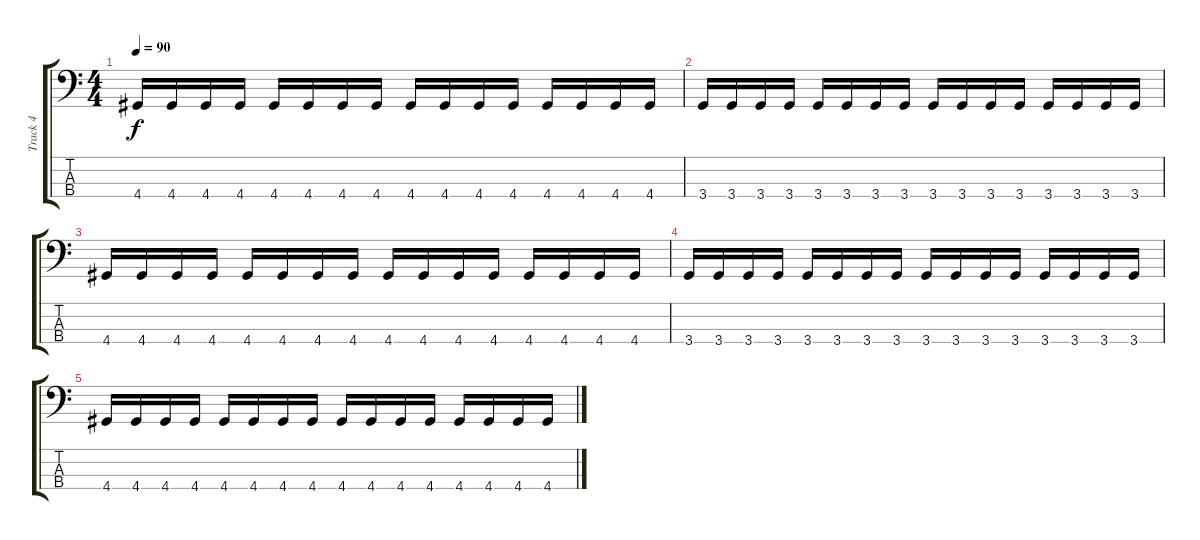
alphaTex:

\track ("Track 4" "Track 4") {instrument electricbassfinger}
\staff {score tabs}
\tuning (G2 D2 A1 E1) {hide}
\ts (4 4)
\tempo 90
\clef f4
\ks c
4.4.16{dy f} 4.4.16 4.4.16 4.4.16 4.4.16 4.4.16 4.4.16 4.4.16 4.4.16 4.4.16 4.4.16 4.4.16 4.4.16 4.4.16 4.4.16 4.4.16 |
3.4.16 3.4.16 3.4.16 3.4.16 3.4.16 3.4.16 3.4.16 3.4.16 3.4.16 3.4.16 3.4.16 3.4.16 3.4.16 3.4.16 3.4.16 3.4.16 |
4.4.16 4.4.16 4.4.16 4.4.16 4.4.16 4.4.16 4.4.16 4.4.16 4.4.16 4.4.16 4.4.16 4.4.16 4.4.16 4.4.16 4.4.16 4.4.16 |
3.4.16 3.4.16 3.4.16 3.4.16 3.4.16 3.4.16 3.4.16 3.4.16 3.4.16 3.4.16 3.4.16 3.4.16 3.4.16 3.4.16 3.4.16 3.4.16 |
4.4.16 4.4.16 4.4.16 4.4.16 4.4.16 4.4.16 4.4.16 4.4.16 4.4.16 4.4.16 4.4.16 4.4.16 4.4.16 4.4.16 4.4.16 4.4.16
